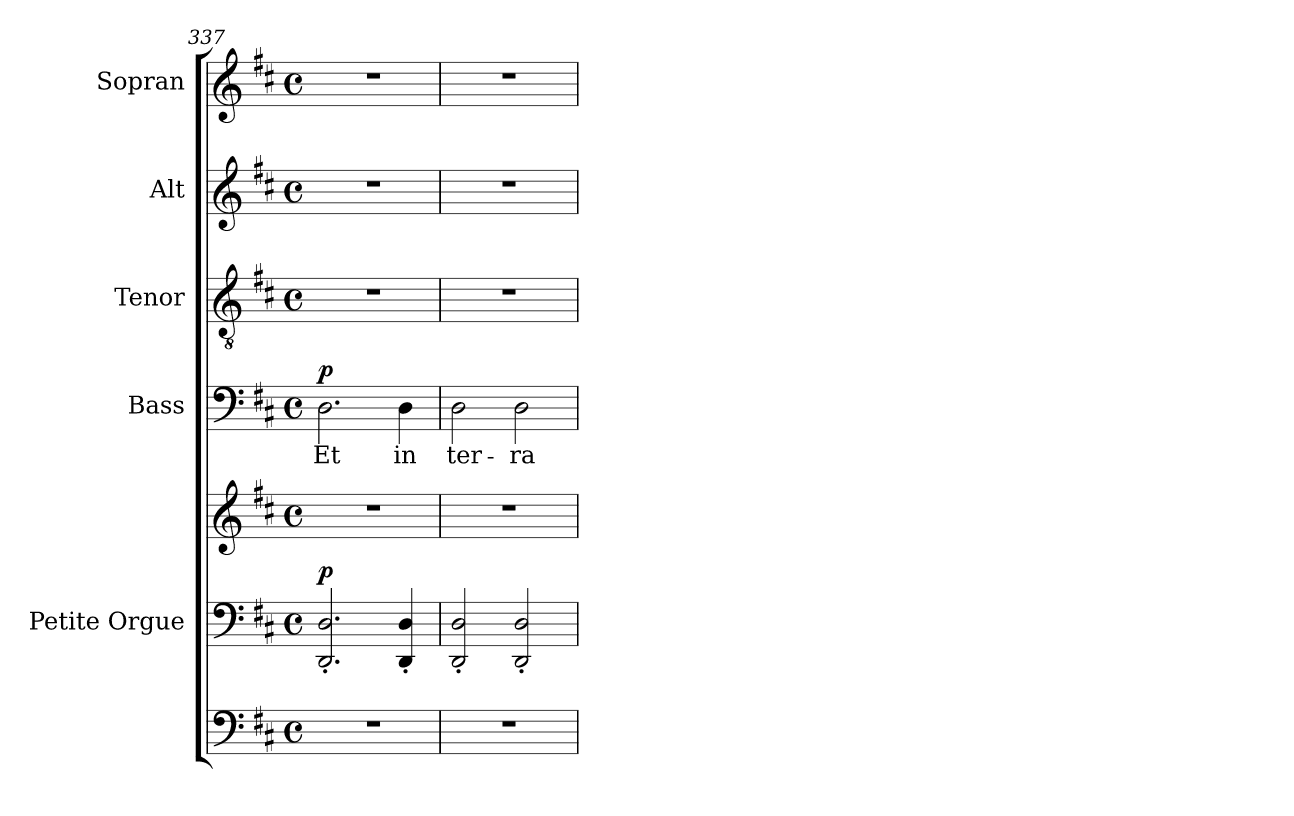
**kern	**kern	**kern	**dynam	**kern	**text	**dynam	**kern	**kern	**kern
*part6	*part5	*part5	*part5	*part4	*part4	*part4	*part3	*part2	*part1
*staff7	*staff6	*staff5	*staff5/6	*staff4	*staff4	*staff4	*staff3	*staff2	*staff1
*	*I"Petite Orgue	*	*	*I"Bass	*	*	*I"Tenor	*I"Alt	*I"Sopran
*	*I'Org. 1	*	*	*I'B.	*	*	*I'T.	*I'A.	*I'S.
*clefF4	*clefF4	*clefG2	*	*clefF4	*	*	*clefGv2	*clefG2	*clefG2
*k[f#c#]	*k[f#c#]	*k[f#c#]	*	*k[f#c#]	*	*	*k[f#c#]	*k[f#c#]	*k[f#c#]
*D:	*D:	*D:	*	*D:	*	*	*D:	*D:	*D:
*M4/4	*M4/4	*M4/4	*	*M4/4	*	*	*M4/4	*M4/4	*M4/4
*met(c)	*met(c)	*met(c)	*	*met(c)	*	*	*met(c)	*met(c)	*met(c)
=337	=337	=337	=337	=337	=337	=337	=337	=337	=337
!	!	!	!LO:DY:a=2	!	!LO:LY:b	!LO:DY:a	!	!	!
1r	2.DD/'< 2.D/'<	1r	p	2.D\	Et	p	1r	1r	1r
!	!	!	!	!	!LO:LY:b	!	!	!	!
.	4DD/'< 4D/'<	.	.	4D\	in	.	.	.	.
=338	=338	=338	=338	=338	=338	=338	=338	=338	=338
!	!	!	!	!	!LO:LY:b	!	!	!	!
1r	2DD/'< 2D/'<	1r	.	2D\	ter-	.	1r	1r	1r
!	!	!	!	!	!LO:LY:b	!	!	!	!
.	2DD/'< 2D/'<	.	.	2D\	-ra	.	.	.	.
=	=	=	=	=	=	=	=	=	=
*-	*-	*-	*-	*-	*-	*-	*-	*-	*-
